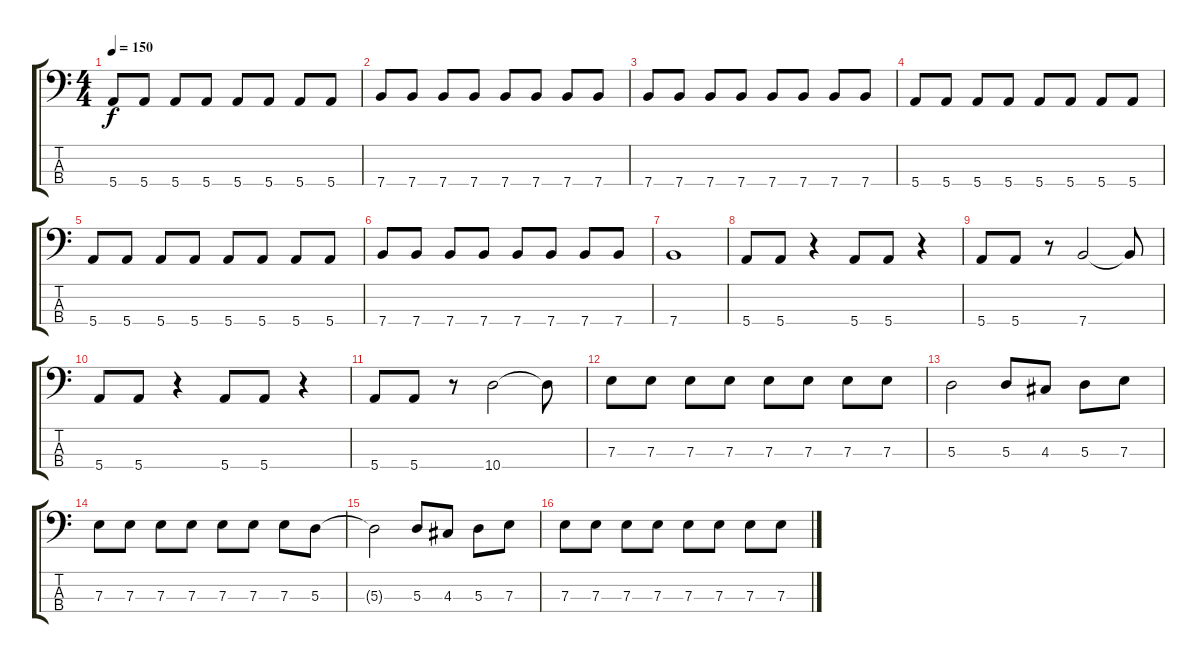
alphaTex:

\track "" {instrument electricbassfinger}
\staff {score tabs}
\tuning (G2 D2 A1 E1) {hide}
\ts (4 4)
\tempo 150
\clef f4
\ks c
5.4.8{dy f} 5.4.8 5.4.8 5.4.8 5.4.8 5.4.8 5.4.8 5.4.8 |
7.4.8 7.4.8 7.4.8 7.4.8 7.4.8 7.4.8 7.4.8 7.4.8 |
7.4.8 7.4.8 7.4.8 7.4.8 7.4.8 7.4.8 7.4.8 7.4.8 |
5.4.8 5.4.8 5.4.8 5.4.8 5.4.8 5.4.8 5.4.8 5.4.8 |
5.4.8 5.4.8 5.4.8 5.4.8 5.4.8 5.4.8 5.4.8 5.4.8 |
7.4.8 7.4.8 7.4.8 7.4.8 7.4.8 7.4.8 7.4.8 7.4.8 |
7.4.1 |
5.4.8 5.4.8 r.4 5.4.8 5.4.8 r.4 |
5.4.8 5.4.8 r.8 7.4.2 7.4{t}.8 |
5.4.8 5.4.8 r.4 5.4.8 5.4.8 r.4 |
5.4.8 5.4.8 r.8 10.4.2 10.4{t}.8 |
7.3.8 7.3.8 7.3.8 7.3.8 7.3.8 7.3.8 7.3.8 7.3.8 |
5.3.2 5.3.8 4.3.8 5.3.8 7.3.8 |
7.3.8 7.3.8 7.3.8 7.3.8 7.3.8 7.3.8 7.3.8 5.3.8 |
5.3{t}.2 5.3.8 4.3.8 5.3.8 7.3.8 |
7.3.8 7.3.8 7.3.8 7.3.8 7.3.8 7.3.8 7.3.8 7.3.8
